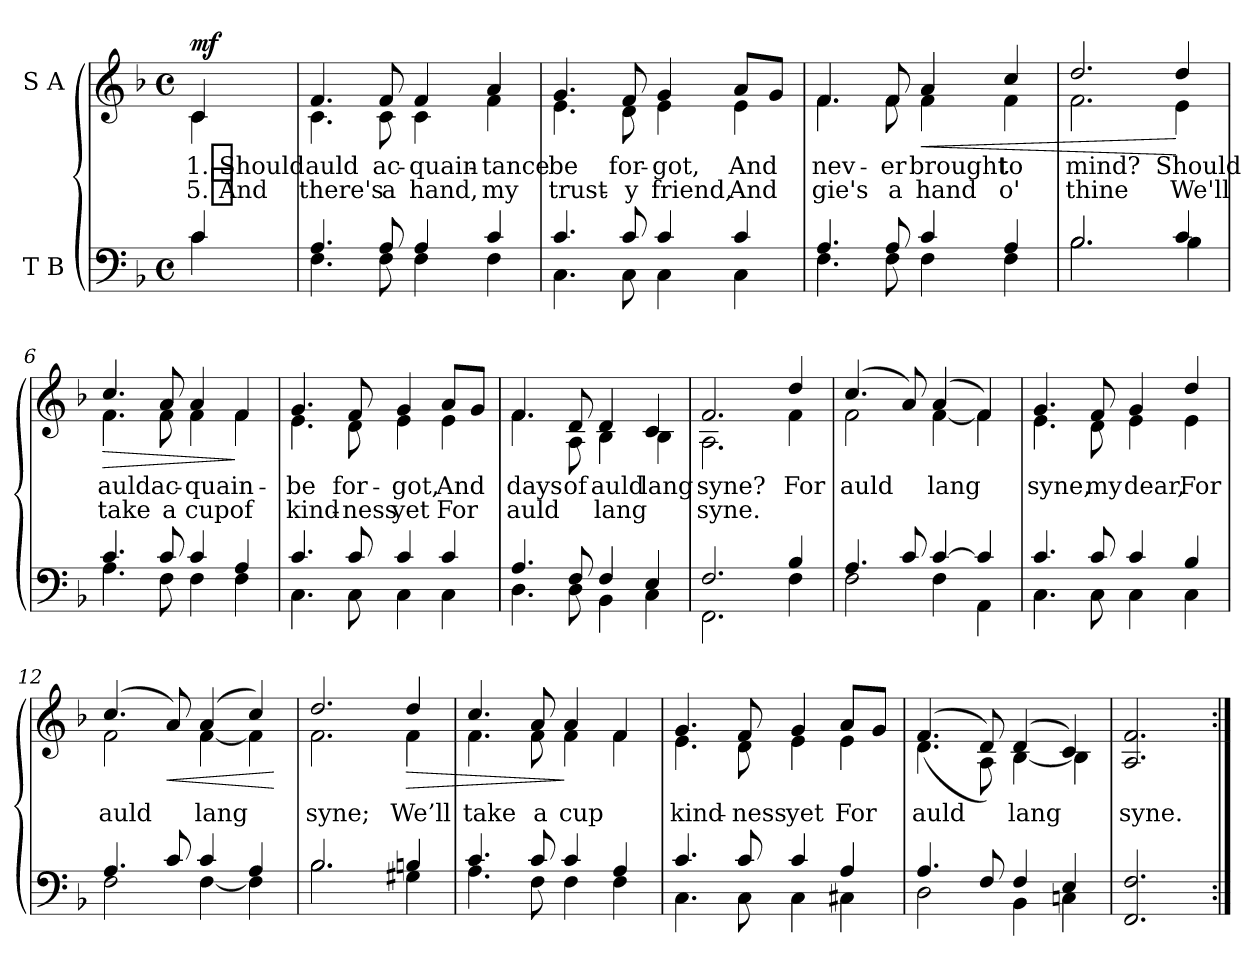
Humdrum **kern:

**kern	**kern	**text	**text	**dynam
*part2	*part1	*part1	*part1	*part1
*staff2	*staff1	*staff1	*staff1	*staff1
*I"T B	*I"S A	*	*	*
*clefF4	*clefG2	*	*	*
*k[b-]	*k[b-]	*	*	*
*M4/4	*M4/4	*	*	*
*met(c)	*met(c)	*	*	*
=1	=1	=1	=1	=1
*^	*	*	*	*
!	!	!	!LO:LY:b	!LO:LY:b	!LO:DY:a
*	*	*^	*	*	*
4c/	4c\	4c/	4c\	1. Should	5. And	mf
=2	=2	=2	=2	=2	=2	=2
!	!	!	!	!LO:LY:b	!LO:LY:b	!
4.A/	4.F\	4.f/	4.c\	auld	there's	.
!	!	!	!	!LO:LY:b	!LO:LY:b	!
8A/	8F\	8f/	8c\	ac-	a	.
!	!	!	!	!LO:LY:b	!LO:LY:b	!
4A/	4F\	4f/	4c\	-quain-	hand,	.
!	!	!	!	!LO:LY:b	!LO:LY:b	!
4c/	4F\	4a/	4f\	-tance	my	.
=3	=3	=3	=3	=3	=3	=3
!	!	!	!	!LO:LY:b	!LO:LY:b	!
4.c/	4.C\	4.g/	4.e\	be	trust-	.
!	!	!	!	!LO:LY:b	!LO:LY:b	!
8c/	8C\	8f/	8d\	for-	-y	.
!	!	!	!	!LO:LY:b	!LO:LY:b	!
4c/	4C\	4g/	4e\	-got,	friend,	.
!	!	!	!	!LO:LY:b	!LO:LY:b	!
4c/	4C\	8a/L	4e\	And	And	.
.	.	8g/J	.	.	.	.
=4	=4	=4	=4	=4	=4	=4
!	!	!	!	!LO:LY:b	!LO:LY:b	!
4.A/	4.F\	4.f/	4.f\	nev-	gie's	.
!	!	!	!	!LO:LY:b	!LO:LY:b	!
8A/	8F\	8f/	8f\	-er	a	.
!	!	!	!	!LO:LY:b	!LO:LY:b	!LO:HP:b
4c/	4F\	4a/	4f\	brought	hand	<
!	!	!	!	!LO:LY:b	!LO:LY:b	!
4A/	4F\	4cc/	4f\	to	o'	.
=5	=5	=5	=5	=5	=5	=5
!	!	!	!	!LO:LY:b	!LO:LY:b	!
2.B-/	2.B-\	2.dd/	2.f\	mind?	thine	.
!	!	!	!	!LO:LY:b	!LO:LY:b	!
4c/	4B-\	4dd/	4e\	Should	We'll	[
=6	=6	=6	=6	=6	=6	=6
!	!	!	!	!LO:LY:b	!LO:LY:b	!LO:HP:b
4.c/	4.A\	4.cc/	4.f\	auld	take	>
!	!	!	!	!LO:LY:b	!LO:LY:b	!
8c/	8F\	8a/	8f\	ac-	a	.
!	!	!	!	!LO:LY:b	!LO:LY:b	!
4c/	4F\	4a/	4f\	-quain-	cup	.
!	!	!	!	!	!LO:LY:b	!
4A/	4F\	4f/	4f\	.	of	]
=7	=7	=7	=7	=7	=7	=7
!	!	!	!	!LO:LY:b	!LO:LY:b	!
4.c/	4.C\	4.g/	4.e\	be	kind-	.
!	!	!	!	!LO:LY:b	!LO:LY:b	!
8c/	8C\	8f/	8d\	for-	-ness	.
!	!	!	!	!LO:LY:b	!LO:LY:b	!
4c/	4C\	4g/	4e\	-got,	yet	.
!	!	!	!	!LO:LY:b	!LO:LY:b	!
4c/	4C\	8a/L	4e\	And	For	.
.	.	8g/J	.	.	.	.
=8	=8	=8	=8	=8	=8	=8
!	!	!	!	!LO:LY:b	!LO:LY:b	!
4.A/	4.D\	4.f/	4.f\	days	auld	.
!	!	!	!	!LO:LY:b	!	!
8F/	8D\	8d/	8A\	of	.	.
!	!	!	!	!LO:LY:b	!LO:LY:b	!
4F/	4BB-\	4d/	4B-\	auld	lang	.
!	!	!	!	!LO:LY:b	!	!
4E/	4C\	4c/	4B-\	lang	.	.
=9	=9	=9	=9	=9	=9	=9
!	!	!	!	!LO:LY:b	!LO:LY:b	!
2.F/	2.FF\	2.f/	2.A\	syne?	syne.	.
!	!	!	!	!LO:LY:b	!	!
4B-/	4F\	4dd/	4f\	For	.	.
!!LO:LB:g=z	!!
=10	=10	=10	=10	=10	=10	=10
!	!	!	!	!LO:LY:b	!	!
4.A/	2F\	(>4.cc/	2f\	auld	.	.
8c/	.	8a/)	.	.	.	.
!	!	!	!	!LO:LY:b	!	!
[4c/	4F\	(>4a/	[4f\	lang	.	.
4c/]	4AA\	4f/)	4f\]	.	.	.
=11	=11	=11	=11	=11	=11	=11
!	!	!	!	!LO:LY:b	!	!
4.c/	4.C\	4.g/	4.e\	syne,	.	.
!	!	!	!	!LO:LY:b	!	!
8c/	8C\	8f/	8d\	my	.	.
!	!	!	!	!LO:LY:b	!	!
4c/	4C\	4g/	4e\	dear,	.	.
!	!	!	!	!LO:LY:b	!	!
4B-/	4C\	4dd/	4e\	For	.	.
=12	=12	=12	=12	=12	=12	=12
!	!	!	!	!LO:LY:b	!	!
4.A/	2F\	(>4.cc/	2f\	auld	.	.
!	!	!	!	!	!	!LO:HP:b
8c/	.	8a/)	.	.	.	<
!	!	!	!	!LO:LY:b	!	!
4c/	[4F\	(>4a/	[4f\	lang	.	.
4A/	4F\]	4cc/)	4f\]	.	.	.
*v	*v	*	*	*	*	*
*	*v	*v	*	*	*
.	.	.	.	[
=13	=13	=13	=13	=13
*^	*	*	*	*
!	!	!	!LO:LY:b	!	!
*	*	*^	*	*	*
2.B-/	2.B-\	2.dd/	2.f\	syne;	.	.
!	!	!	!	!LO:LY:b	!	!LO:HP:b
4Bn/	4G#X\	4dd/	4f\	We’ll	.	>
=14	=14	=14	=14	=14	=14	=14
!	!	!	!	!LO:LY:b	!	!
4.c/	4.A\	4.cc/	4.f\	take	.	.
!	!	!	!	!LO:LY:b	!	!
8c/	8F\	8a/	8f\	a	.	.
!	!	!	!	!LO:LY:b	!	!
4c/	4F\	4a/	4f\	cup	.	]
4A/	4F\	4f/	4f\	.	.	.
=15	=15	=15	=15	=15	=15	=15
!	!	!	!	!LO:LY:b	!	!
4.c/	4.C\	4.g/	4.e\	kind-	.	.
!	!	!	!	!LO:LY:b	!	!
8c/	8C\	8f/	8d\	-ness	.	.
!	!	!	!	!LO:LY:b	!	!
4c/	4C\	4g/	4e\	yet	.	.
!	!	!	!	!LO:LY:b	!	!
4A/	4C#X\	8a/L	4e\	For	.	.
.	.	8g/J	.	.	.	.
=16	=16	=16	=16	=16	=16	=16
!	!	!	!	!LO:LY:b	!	!
4.A/	2D\	(>(>4.f/	4.d\	auld	.	.
8F/	.	8d/))	8A\	.	.	.
!	!	!	!	!LO:LY:b	!	!
4F/	4BB-\	(>4d/	[4B-\	lang	.	.
4E/	4Cn\	4c/)	4B-\]	.	.	.
=17	=17	=17	=17	=17	=17	=17
!	!	!	!	!LO:LY:b	!	!
*v	*v	*	*	*	*	*
*	*v	*v	*	*	*
2.FF/ 2.F/	2.A/ 2.f/	syne.	.	.
=:|!	=:|!	=:|!	=:|!	=:|!
*-	*-	*-	*-	*-
